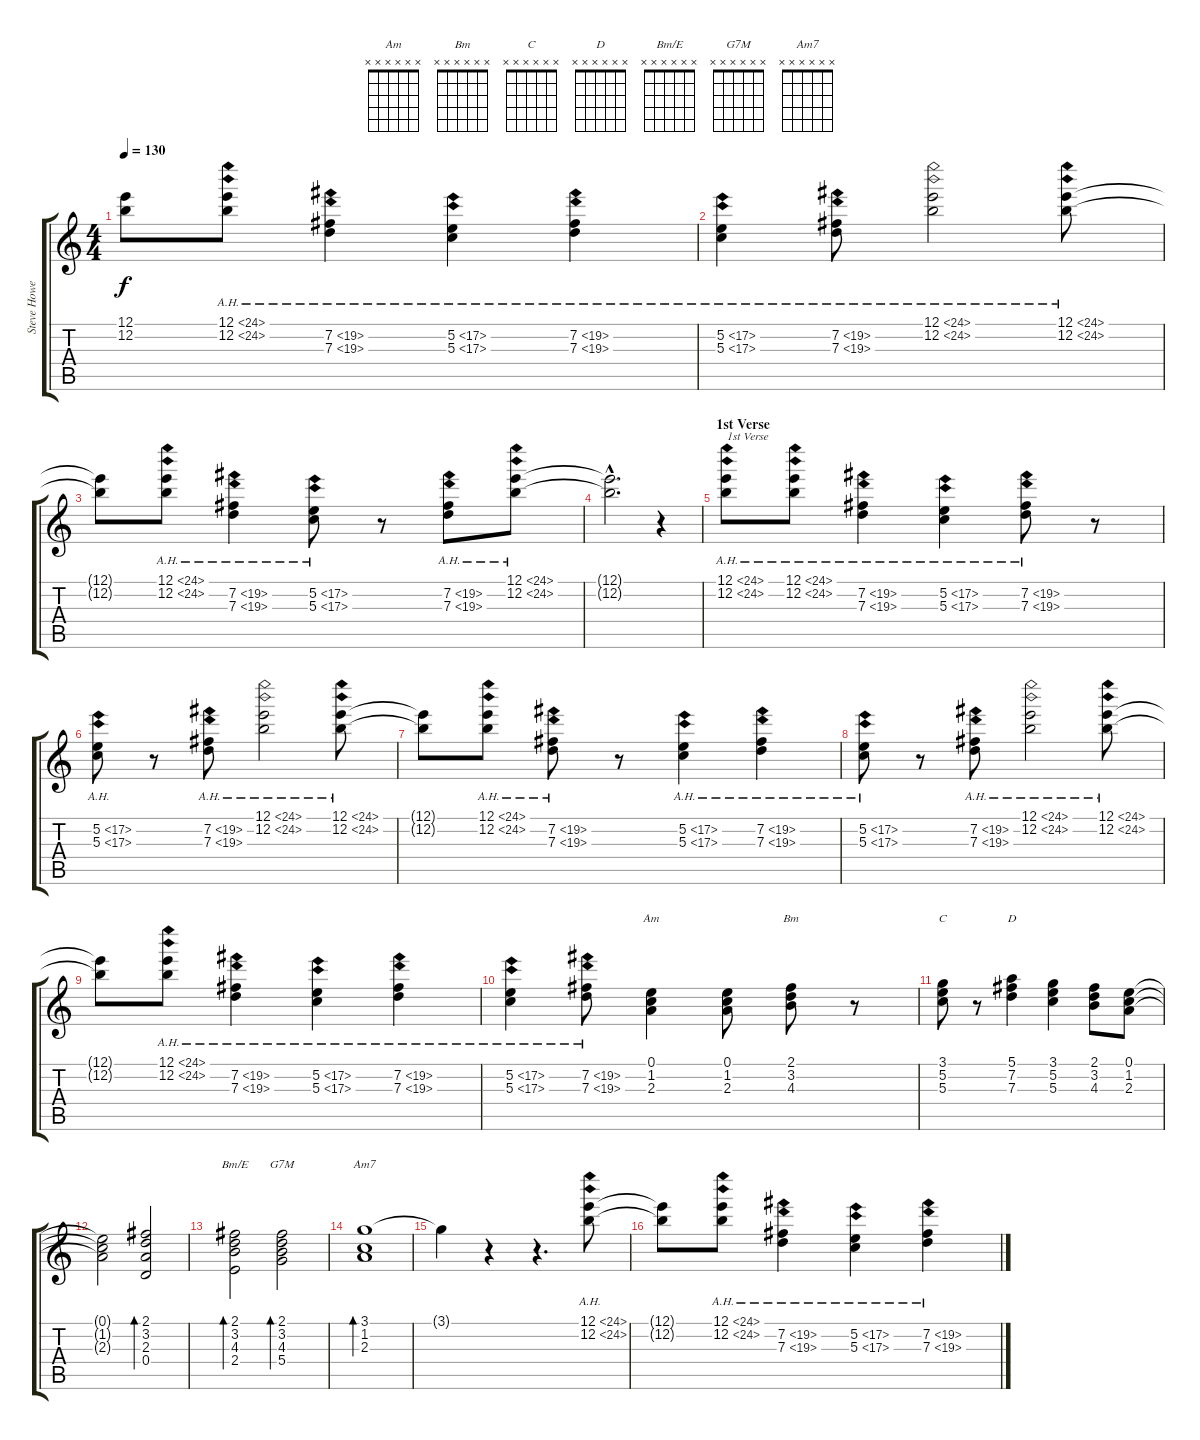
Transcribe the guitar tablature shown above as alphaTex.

\track ("Steve Howe 1" "Steve Howe") {instrument acousticguitarnylon}
\staff {score tabs}
\tuning (E4 B3 G3 D3 A2 E2) {hide}
\chord ("Am" x x x x x x)
\chord ("Bm" x x x x x x)
\chord ("C" x x x x x x)
\chord ("D" x x x x x x)
\chord ("Bm/E" x x x x x x)
\chord ("G7M" x x x x x x)
\chord ("Am7" x x x x x x)
\ts (4 4)
\tempo 130
\clef g2
\ks c
(12.1{t} 12.2{t}).8{dy f} (12.1{ah 12} 12.2{ah 12}).8 (7.2{ah 12} 7.3{ah 12}).4 (5.2{ah 12} 5.3{ah 12}).4 (7.2{ah 12} 7.3{ah 12}).4 |
(5.2{ah 12} 5.3{ah 12}).4 (7.2{ah 12} 7.3{ah 12}).8 (12.1{ah 12} 12.2{ah 12}).2 (12.1{ah 12} 12.2{ah 12}).8 |
(12.1{t} 12.2{t}).8 (12.1{ah 12} 12.2{ah 12}).8 (7.2{ah 12} 7.3{ah 12}).4 (5.2{ah 12} 5.3{ah 12}).8 r.8 (7.2{ah 12} 7.3{ah 12}).8 (12.1{ah 12} 12.2{ah 12}).8 |
(12.1{hac t} 12.2{hac t}).2{d} r.4 |
\section ("" "1st Verse")
(12.1{ah 12} 12.2{ah 12}).8{txt "1st Verse"} (12.1{ah 12} 12.2{ah 12}).8 (7.2{ah 12} 7.3{ah 12}).4 (5.2{ah 12} 5.3{ah 12}).4 (7.2{ah 12} 7.3{ah 12}).8 r.8 |
(5.2{ah 12} 5.3{ah 12}).8 r.8 (7.2{ah 12} 7.3{ah 12}).8 (12.1{ah 12} 12.2{ah 12}).2 (12.1{ah 12} 12.2{ah 12}).8 |
(12.1{t} 12.2{t}).8 (12.1{ah 12} 12.2{ah 12}).8 (7.2{ah 12} 7.3{ah 12}).8 r.8 (5.2{ah 12} 5.3{ah 12}).4 (7.2{ah 12} 7.3{ah 12}).4 |
(5.2{ah 12} 5.3{ah 12}).8 r.8 (7.2{ah 12} 7.3{ah 12}).8 (12.1{ah 12} 12.2{ah 12}).2 (12.1{ah 12} 12.2{ah 12}).8 |
(12.1{t} 12.2{t}).8 (12.1{ah 12} 12.2{ah 12}).8 (7.2{ah 12} 7.3{ah 12}).4 (5.2{ah 12} 5.3{ah 12}).4 (7.2{ah 12} 7.3{ah 12}).4 |
(5.2{ah 12} 5.3{ah 12}).4 (7.2{ah 12} 7.3{ah 12}).8 (0.1 1.2 2.3).4{ch "Am"} (0.1 1.2 2.3).8 (2.1 3.2 4.3).8{ch "Bm"} r.8 |
(3.1 5.2 5.3).8{ch "C"} r.8 (5.1 7.2 7.3).4{ch "D"} (3.1 5.2 5.3).4 (2.1 3.2 4.3).8 (0.1 1.2 2.3).8 |
(0.1{t} 1.2{t} 2.3{t}).2 (2.1 3.2 2.3 0.4).2{bd 120} |
(2.1 3.2 4.3 2.4).2{bd 120 ch "Bm/E"} (2.1 3.2 4.3 5.4).2{bd 120 ch "G7M"} |
(3.1 1.2 2.3).1{bd 120 ch "Am7"} |
3.1{t}.4 r.4 r.4{d} (12.1{ah 12} 12.2{ah 12}).8 |
(12.1{t} 12.2{t}).8 (12.1{ah 12} 12.2{ah 12}).8 (7.2{ah 12} 7.3{ah 12}).4 (5.2{ah 12} 5.3{ah 12}).4 (7.2{ah 12} 7.3{ah 12}).4
